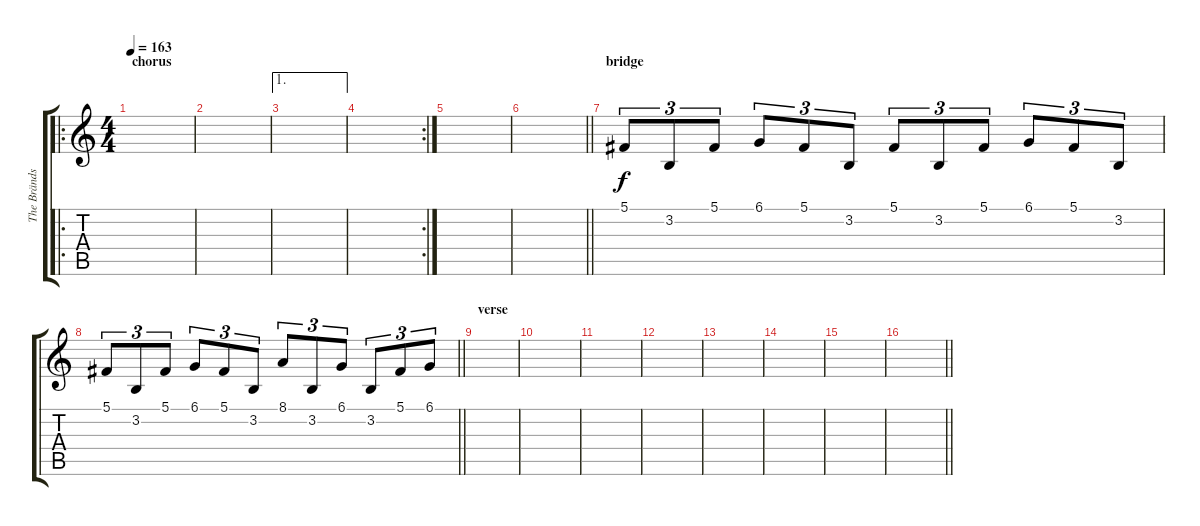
\track ("The Brändström #1" "The Bränds") {instrument stringensemble1}
\staff {score tabs}
\tuning (Db4 Ab3 E3 B2 Gb2 B1) {hide}
\ro
\ts (4 4)
\section ("" "chorus")
\tempo 163
\clef g2
\ks c
|
|
\ae 1
|
\rc 2
|
|
\barLineRight lightlight
|
\section ("" "bridge")
5.1.8{tu (3 2) volume 10 instrument stringensemble1} 3.2.8{tu (3 2)} 5.1.8{tu (3 2)} 6.1.8{tu (3 2)} 5.1.8{tu (3 2)} 3.2.8{tu (3 2)} 5.1.8{tu (3 2)} 3.2.8{tu (3 2)} 5.1.8{tu (3 2)} 6.1.8{tu (3 2)} 5.1.8{tu (3 2)} 3.2.8{tu (3 2)} |
\barLineRight lightlight
5.1.8{tu (3 2)} 3.2.8{tu (3 2)} 5.1.8{tu (3 2)} 6.1.8{tu (3 2)} 5.1.8{tu (3 2)} 3.2.8{tu (3 2)} 8.1.8{tu (3 2)} 3.2.8{tu (3 2)} 6.1.8{tu (3 2)} 3.2.8{tu (3 2)} 5.1.8{tu (3 2)} 6.1.8{tu (3 2)} |
\section ("" "verse")
|
|
|
|
|
|
|
\barLineRight lightlight
